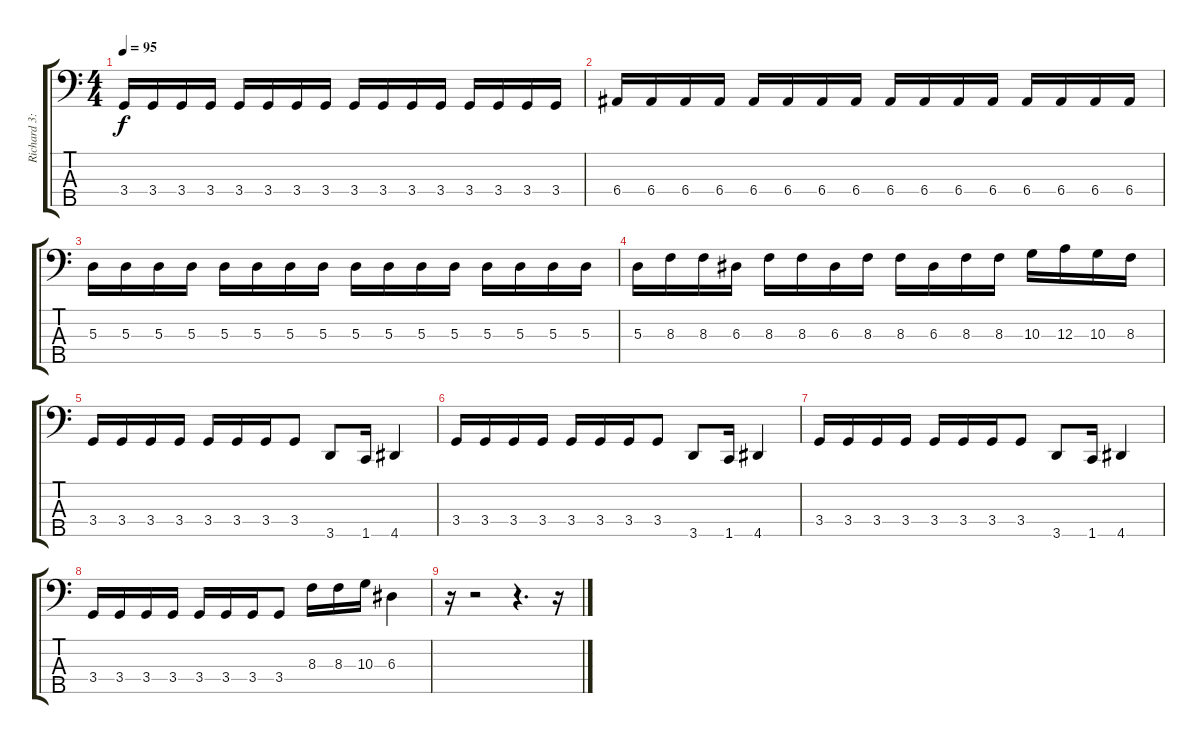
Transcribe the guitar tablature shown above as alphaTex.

\track ("Richard 3:17   E.T.M." "Richard 3:") {instrument electricbassfinger}
\staff {score tabs}
\tuning (G2 D2 A1 E1 B0) {hide}
\ts (4 4)
\tempo 95
\clef f4
\ks c
3.4.16{dy f} 3.4.16 3.4.16 3.4.16 3.4.16 3.4.16 3.4.16 3.4.16 3.4.16 3.4.16 3.4.16 3.4.16 3.4.16 3.4.16 3.4.16 3.4.16 |
6.4.16 6.4.16 6.4.16 6.4.16 6.4.16 6.4.16 6.4.16 6.4.16 6.4.16 6.4.16 6.4.16 6.4.16 6.4.16 6.4.16 6.4.16 6.4.16 |
5.3.16 5.3.16 5.3.16 5.3.16 5.3.16 5.3.16 5.3.16 5.3.16 5.3.16 5.3.16 5.3.16 5.3.16 5.3.16 5.3.16 5.3.16 5.3.16 |
5.3.16 8.3.16 8.3.16 6.3.16 8.3.16 8.3.16 6.3.16 8.3.16 8.3.16 6.3.16 8.3.16 8.3.16 10.3.16 12.3.16 10.3.16 8.3.16 |
3.4.16 3.4.16 3.4.16 3.4.16 3.4.16 3.4.16 3.4.16 3.4.8 3.5.8 1.5.16 4.5.4 |
3.4.16 3.4.16 3.4.16 3.4.16 3.4.16 3.4.16 3.4.16 3.4.8 3.5.8 1.5.16 4.5.4 |
3.4.16 3.4.16 3.4.16 3.4.16 3.4.16 3.4.16 3.4.16 3.4.8 3.5.8 1.5.16 4.5.4 |
3.4.16 3.4.16 3.4.16 3.4.16 3.4.16 3.4.16 3.4.16 3.4.8 8.3.16 8.3.16 10.3.16 6.3.4 |
r.16 r.2 r.4{d} r.16
